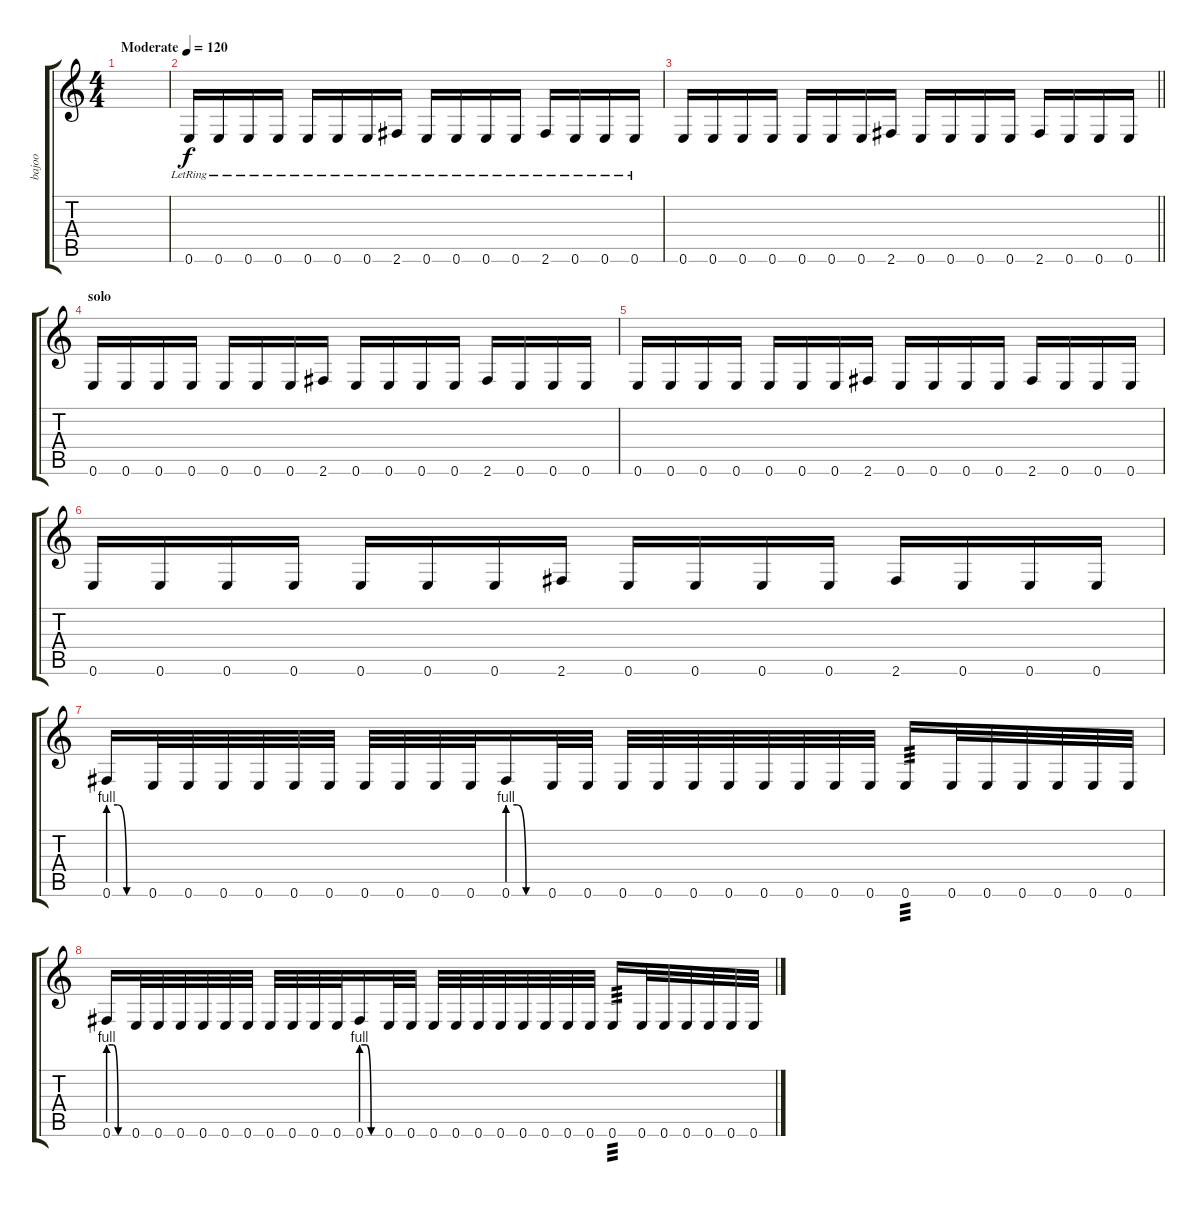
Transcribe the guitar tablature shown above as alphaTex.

\track ("bajoo" "bajoo") {instrument electricbasspick}
\staff {score tabs}
\tuning (E4 B3 G3 D3 A2 E2) {hide}
\ts (4 4)
\tempo (120 "Moderate")
\clef g2
\ks c
|
0.6{lr}.16 0.6{lr}.16 0.6{lr}.16 0.6{lr}.16 0.6{lr}.16 0.6{lr}.16 0.6{lr}.16 2.6{lr}.16 0.6{lr}.16 0.6{lr}.16 0.6{lr}.16 0.6{lr}.16 2.6{lr}.16 0.6{lr}.16 0.6{lr}.16 0.6{lr}.16 |
\barLineRight lightlight
0.6.16 0.6.16 0.6.16 0.6.16 0.6.16 0.6.16 0.6.16 2.6.16 0.6.16 0.6.16 0.6.16 0.6.16 2.6.16 0.6.16 0.6.16 0.6.16 |
\section ("" "solo")
0.6.16 0.6.16 0.6.16 0.6.16 0.6.16 0.6.16 0.6.16 2.6.16 0.6.16 0.6.16 0.6.16 0.6.16 2.6.16 0.6.16 0.6.16 0.6.16 |
0.6.16 0.6.16 0.6.16 0.6.16 0.6.16 0.6.16 0.6.16 2.6.16 0.6.16 0.6.16 0.6.16 0.6.16 2.6.16 0.6.16 0.6.16 0.6.16 |
0.6.16 0.6.16 0.6.16 0.6.16 0.6.16 0.6.16 0.6.16 2.6.16 0.6.16 0.6.16 0.6.16 0.6.16 2.6.16 0.6.16 0.6.16 0.6.16 |
0.6{be (custom 0 4 15 4 30 0 60 0)}.16 0.6.32 0.6.32 0.6.32 0.6.32 0.6.32 0.6.32 0.6.32 0.6.32 0.6.32 0.6.32 0.6{be (custom 0 4 15 4 30 0 60 0)}.16 0.6.32 0.6.32 0.6.32 0.6.32 0.6.32 0.6.32 0.6.32 0.6.32 0.6.32 0.6.32 0.6.16{tp 3} 0.6.32 0.6.32 0.6.32 0.6.32 0.6.32 0.6.32 |
0.6{be (custom 0 4 15 4 30 0 60 0)}.16 0.6.32 0.6.32 0.6.32 0.6.32 0.6.32 0.6.32 0.6.32 0.6.32 0.6.32 0.6.32 0.6{be (custom 0 4 15 4 30 0 60 0)}.16 0.6.32 0.6.32 0.6.32 0.6.32 0.6.32 0.6.32 0.6.32 0.6.32 0.6.32 0.6.32 0.6.16{tp 3} 0.6.32 0.6.32 0.6.32 0.6.32 0.6.32 0.6.32
